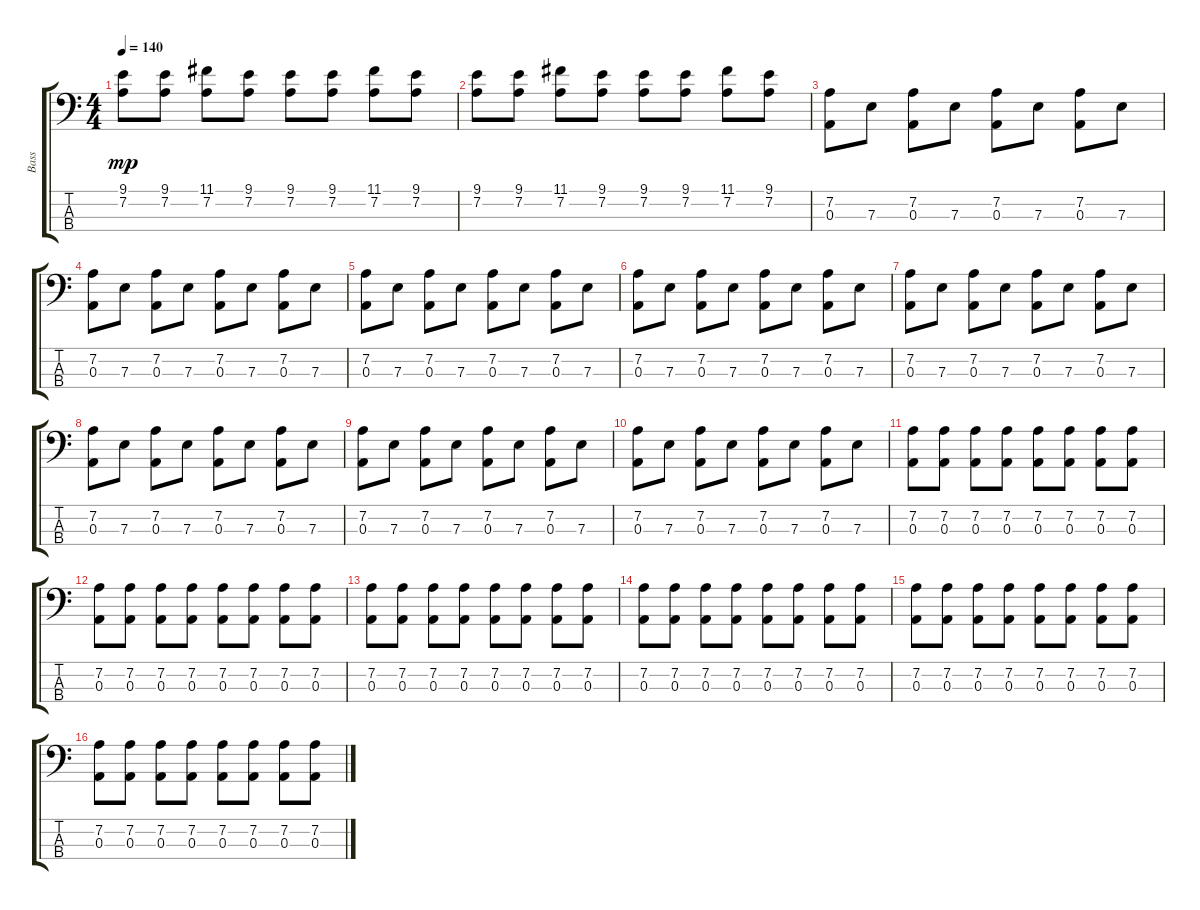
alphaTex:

\track ("Bass" "Bass") {instrument electricbasspick}
\staff {score tabs}
\tuning (G2 D2 A1 E1) {hide}
\ts (4 4)
\tempo 140
\clef f4
\ks c
(9.1 7.2).8{dy mp} (9.1 7.2).8 (11.1 7.2).8 (9.1 7.2).8 (9.1 7.2).8 (9.1 7.2).8 (11.1 7.2).8 (9.1 7.2).8 |
(9.1 7.2).8 (9.1 7.2).8 (11.1 7.2).8 (9.1 7.2).8 (9.1 7.2).8 (9.1 7.2).8 (11.1 7.2).8 (9.1 7.2).8 |
(7.2 0.3).8 7.3.8 (7.2 0.3).8 7.3.8 (7.2 0.3).8 7.3.8 (7.2 0.3).8 7.3.8 |
(7.2 0.3).8 7.3.8 (7.2 0.3).8 7.3.8 (7.2 0.3).8 7.3.8 (7.2 0.3).8 7.3.8 |
(7.2 0.3).8 7.3.8 (7.2 0.3).8 7.3.8 (7.2 0.3).8 7.3.8 (7.2 0.3).8 7.3.8 |
(7.2 0.3).8 7.3.8 (7.2 0.3).8 7.3.8 (7.2 0.3).8 7.3.8 (7.2 0.3).8 7.3.8 |
(7.2 0.3).8 7.3.8 (7.2 0.3).8 7.3.8 (7.2 0.3).8 7.3.8 (7.2 0.3).8 7.3.8 |
(7.2 0.3).8 7.3.8 (7.2 0.3).8 7.3.8 (7.2 0.3).8 7.3.8 (7.2 0.3).8 7.3.8 |
(7.2 0.3).8 7.3.8 (7.2 0.3).8 7.3.8 (7.2 0.3).8 7.3.8 (7.2 0.3).8 7.3.8 |
(7.2 0.3).8 7.3.8 (7.2 0.3).8 7.3.8 (7.2 0.3).8 7.3.8 (7.2 0.3).8 7.3.8 |
(7.2 0.3).8 (7.2 0.3).8 (7.2 0.3).8 (7.2 0.3).8 (7.2 0.3).8 (7.2 0.3).8 (7.2 0.3).8 (7.2 0.3).8 |
(7.2 0.3).8 (7.2 0.3).8 (7.2 0.3).8 (7.2 0.3).8 (7.2 0.3).8 (7.2 0.3).8 (7.2 0.3).8 (7.2 0.3).8 |
(7.2 0.3).8 (7.2 0.3).8 (7.2 0.3).8 (7.2 0.3).8 (7.2 0.3).8 (7.2 0.3).8 (7.2 0.3).8 (7.2 0.3).8 |
(7.2 0.3).8 (7.2 0.3).8 (7.2 0.3).8 (7.2 0.3).8 (7.2 0.3).8 (7.2 0.3).8 (7.2 0.3).8 (7.2 0.3).8 |
(7.2 0.3).8 (7.2 0.3).8 (7.2 0.3).8 (7.2 0.3).8 (7.2 0.3).8 (7.2 0.3).8 (7.2 0.3).8 (7.2 0.3).8 |
(7.2 0.3).8 (7.2 0.3).8 (7.2 0.3).8 (7.2 0.3).8 (7.2 0.3).8 (7.2 0.3).8 (7.2 0.3).8 (7.2 0.3).8
